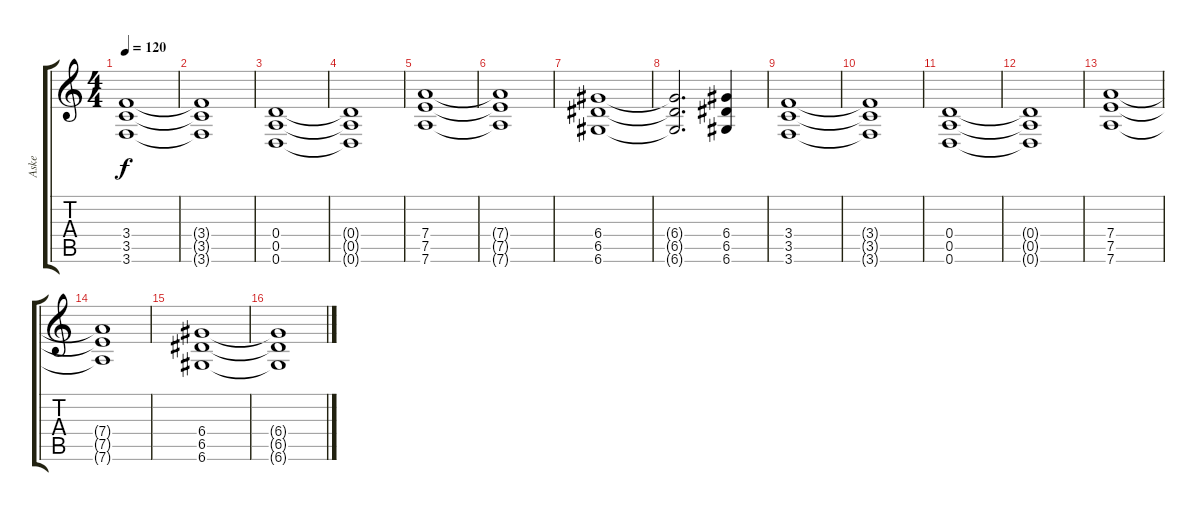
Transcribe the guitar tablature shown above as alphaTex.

\track ("Aske" "Aske") {instrument overdrivenguitar}
\staff {score tabs}
\tuning (E4 B3 G3 D3 A2 D2) {hide}
\ts (4 4)
\tempo 120
\clef g2
\ks c
(3.4 3.5 3.6).1{dy f} |
(3.4{t} 3.5{t} 3.6{t}).1 |
(0.4 0.5 0.6).1 |
(0.4{t} 0.5{t} 0.6{t}).1 |
(7.4 7.5 7.6).1 |
(7.4{t} 7.5{t} 7.6{t}).1 |
(6.4 6.5 6.6).1 |
(6.4{t} 6.5{t} 6.6{t}).2{d} (6.4 6.5 6.6).4 |
(3.4 3.5 3.6).1 |
(3.4{t} 3.5{t} 3.6{t}).1 |
(0.4 0.5 0.6).1{volume 8} |
(0.4{t} 0.5{t} 0.6{t}).1 |
(7.4 7.5 7.6).1 |
(7.4{t} 7.5{t} 7.6{t}).1 |
(6.4 6.5 6.6).1{volume 0} |
(6.4{t} 6.5{t} 6.6{t}).1
